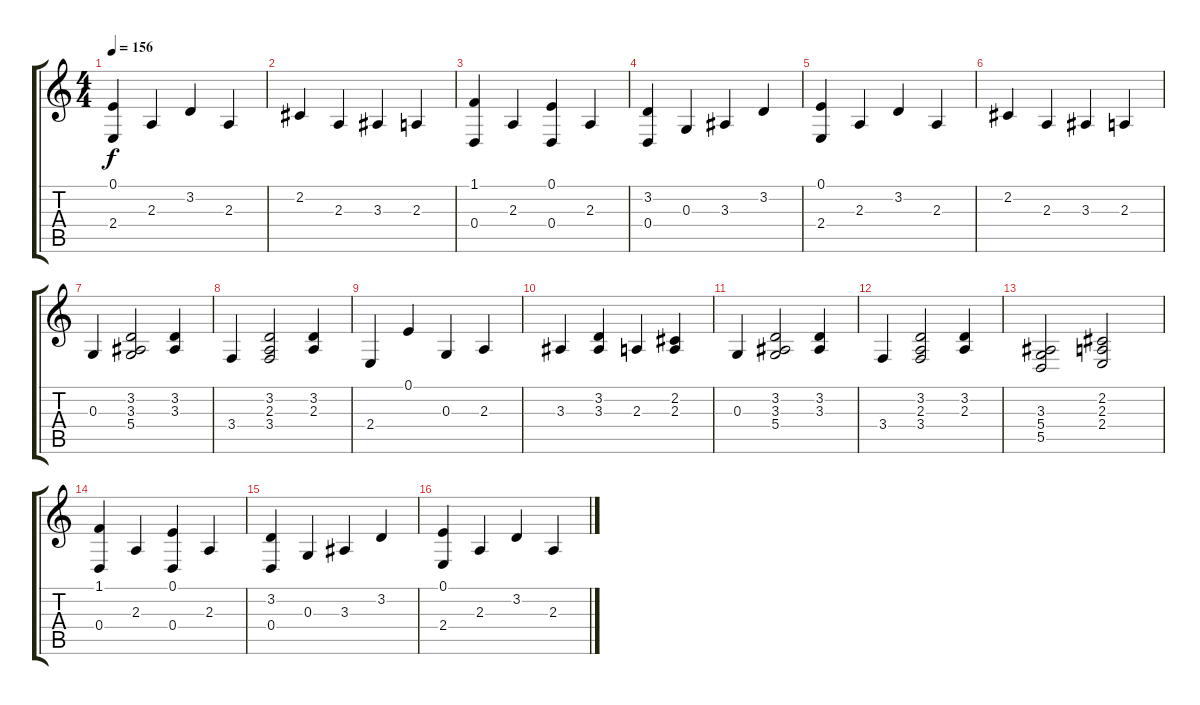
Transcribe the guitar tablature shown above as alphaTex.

\track "" {instrument electricgrandpiano}
\staff {score tabs}
\tuning (E4 B3 G3 D3 A2 E2) {hide}
\ts (4 4)
\tempo 156
\clef g2
\ks c
(0.1 2.4).4{dy f} 2.3.4 3.2.4 2.3.4 |
2.2.4 2.3.4 3.3.4 2.3.4 |
(1.1 0.4).4 2.3.4 (0.1 0.4).4 2.3.4 |
(3.2 0.4).4 0.3.4 3.3.4 3.2.4 |
(0.1 2.4).4 2.3.4 3.2.4 2.3.4 |
2.2.4 2.3.4 3.3.4 2.3.4 |
0.3.4 (3.2 3.3 5.4).2 (3.2 3.3).4 |
3.4.4 (3.2 2.3 3.4).2 (3.2 2.3).4 |
2.4.4 0.1.4 0.3.4 2.3.4 |
3.3.4 (3.2 3.3).4 2.3.4 (2.2 2.3).4 |
0.3.4 (3.2 3.3 5.4).2 (3.2 3.3).4 |
3.4.4 (3.2 2.3 3.4).2 (3.2 2.3).4 |
(3.3 5.4 5.5).2 (2.2 2.3 2.4).2 |
(1.1 0.4).4 2.3.4 (0.1 0.4).4 2.3.4 |
(3.2 0.4).4 0.3.4 3.3.4 3.2.4 |
(0.1 2.4).4 2.3.4 3.2.4 2.3.4
